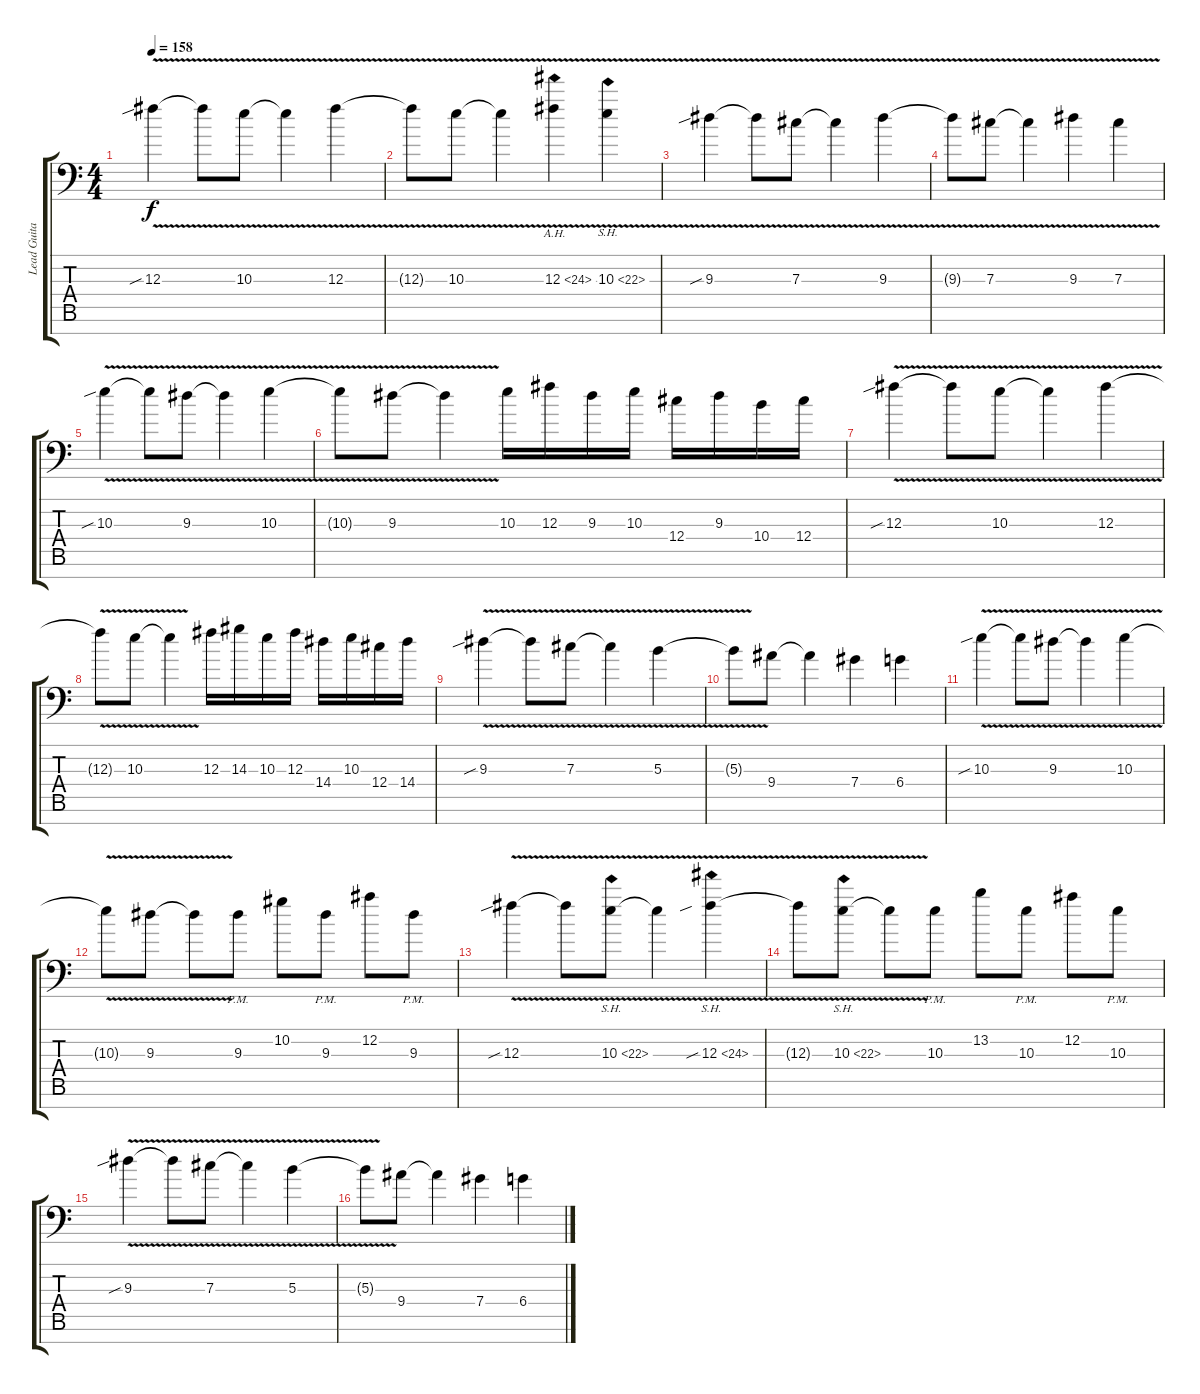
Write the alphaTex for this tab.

\track ("Lead Guitar" "Lead Guita") {instrument distortionguitar}
\staff {score tabs}
\tuning (Eb4 Bb3 Gb3 Db3 Ab2 Eb2 Bb1) {hide}
\ts (4 4)
\tempo 158
\clef f4
\ks c
12.3{v sib}.4{dy f} 12.3{t}.8 10.3{v}.8 10.3{t}.4 12.3{v}.4 |
12.3{t}.8 10.3{v}.8 10.3{t}.4 12.3{ah 12 v}.4 10.3{sh 12 v}.4 |
9.3{v sib}.4 9.3{t}.8 7.3{v}.8 7.3{t}.4 9.3{v}.4 |
9.3{t}.8 7.3{v}.8 7.3{t}.4 9.3{v}.4 7.3{v}.4 |
10.3{v sib}.4 10.3{t}.8 9.3{v}.8 9.3{t}.4 10.3{v}.4 |
10.3{t}.8 9.3{v}.8 9.3{t}.4 10.3.16 12.3.16 9.3.16 10.3.16 12.4.16 9.3.16 10.4.16 12.4.16 |
12.3{v sib}.4 12.3{t}.8 10.3{v}.8 10.3{t}.4 12.3{v}.4 |
12.3{t}.8 10.3{v}.8 10.3{t}.4 12.3.16 14.3.16 10.3.16 12.3.16 14.4.16 10.3.16 12.4.16 14.4.16 |
9.3{v sib}.4 9.3{t}.8 7.3{v}.8 7.3{t}.4 5.3{v}.4 |
5.3{t}.8 9.4.8 9.4{t}.4 7.4.4 6.4.4 |
10.3{v sib}.4 10.3{t}.8 9.3{v}.8 9.3{t}.4 10.3{v}.4 |
10.3{t}.8 9.3{v}.8 9.3{t}.8 9.3{pm}.8 10.2.8 9.3{pm}.8 12.2.8 9.3{pm}.8 |
12.3{v sib}.4 12.3{t}.8 10.3{sh 12 v}.8 10.3{t}.4 12.3{sh 12 v sib}.4 |
12.3{t}.8 10.3{sh 12 v}.8 10.3{t}.8 10.3{pm}.8 13.2.8 10.3{pm}.8 12.2.8 10.3{pm}.8 |
9.3{v sib}.4 9.3{t}.8 7.3{v}.8 7.3{t}.4 5.3{v}.4 |
5.3{t}.8 9.4.8 9.4{t}.4 7.4.4 6.4.4
